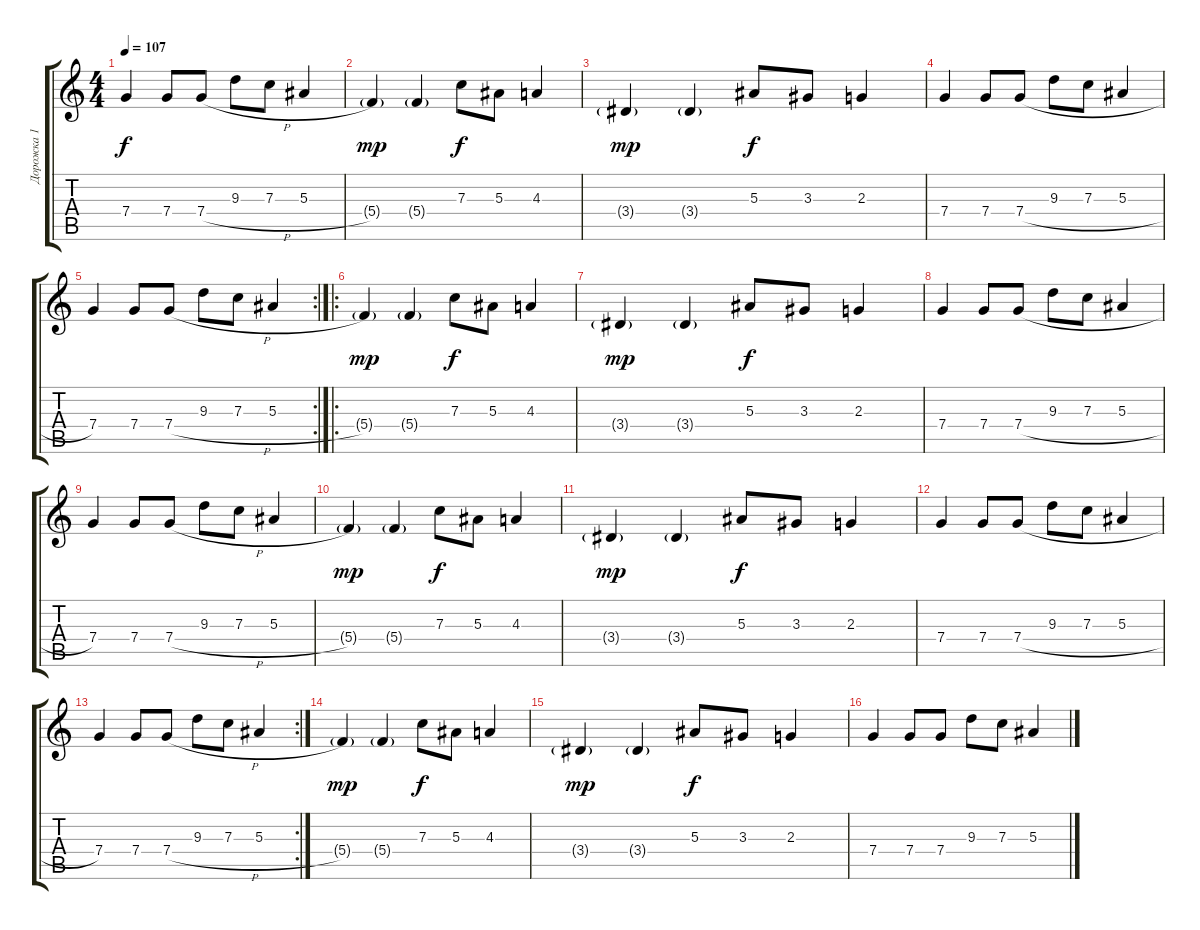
\track ("Дорожка 1" "Дорожка 1") {instrument acousticguitarsteel}
\staff {score tabs}
\tuning (D4 A3 F3 C3 G2 D2) {hide}
\ts (4 4)
\tempo 107
\clef g2
\ks c
7.4.4{dy f} 7.4.8 7.4{h}.8 9.3.8 7.3.8 5.3.4 |
5.4{g}.4{dy mp} 5.4{g}.4 7.3.8{dy f} 5.3.8 4.3.4 |
3.4{g}.4{dy mp} 3.4{g}.4 5.3.8{dy f} 3.3.8 2.3.4 |
7.4.4 7.4.8 7.4{h}.8 9.3.8 7.3.8 5.3.4 |
\rc 2
7.4.4 7.4.8 7.4{h}.8 9.3.8 7.3.8 5.3.4 |
\ro
5.4{g}.4{dy mp} 5.4{g}.4 7.3.8{dy f} 5.3.8 4.3.4 |
3.4{g}.4{dy mp} 3.4{g}.4 5.3.8{dy f} 3.3.8 2.3.4 |
7.4.4 7.4.8 7.4{h}.8 9.3.8 7.3.8 5.3.4 |
7.4.4 7.4.8 7.4{h}.8 9.3.8 7.3.8 5.3.4 |
5.4{g}.4{dy mp} 5.4{g}.4 7.3.8{dy f} 5.3.8 4.3.4 |
3.4{g}.4{dy mp} 3.4{g}.4 5.3.8{dy f} 3.3.8 2.3.4 |
7.4.4 7.4.8 7.4{h}.8 9.3.8 7.3.8 5.3.4 |
\rc 2
7.4.4 7.4.8 7.4{h}.8 9.3.8 7.3.8 5.3.4 |
5.4{g}.4{dy mp} 5.4{g}.4 7.3.8{dy f} 5.3.8 4.3.4 |
3.4{g}.4{dy mp} 3.4{g}.4 5.3.8{dy f} 3.3.8 2.3.4 |
7.4.4 7.4.8 7.4{h}.8 9.3.8 7.3.8 5.3.4
